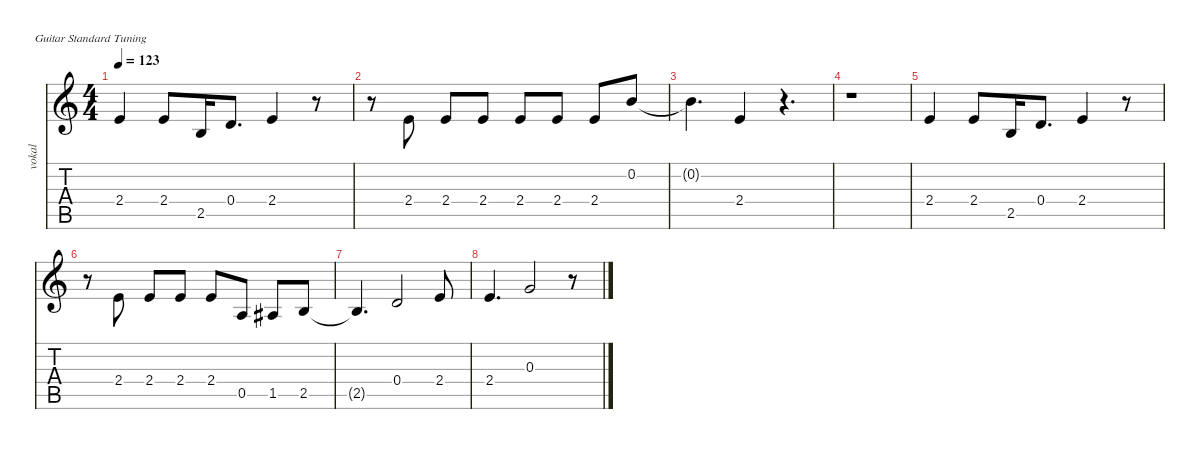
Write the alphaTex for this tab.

\defaultSystemsLayout 4
\hideDynamics
\bracketExtendMode nobrackets
\track ("Vocal" "vokal") {instrument acousticguitarsteel}
\staff {score tabs}
\tuning (E4 B3 G3 D3 A2 E2)
\ts (4 4)
\tempo 123
\clef g2
\ks c
2.4.4{dy mf beam Up} 2.4.8{beam Up} 2.5.16{beam Up} 0.4.8{d beam Up} 2.4.4{beam Up} r.8{beam Down} |
r.8{beam Down} 2.4.8{beam Up} 2.4.8{beam Up} 2.4.8{beam Up} 2.4.8{beam Up} 2.4.8{beam Up} 2.4.8{beam Up} 0.2.8{beam Up} |
0.2{t}.4{d beam Down} 2.4.4{beam Up} r.4{d beam Down} |
r.1{beam Down} |
2.4.4{beam Up} 2.4.8{beam Up} 2.5.16{beam Up} 0.4.8{d beam Up} 2.4.4{beam Up} r.8{beam Down} |
r.8{beam Down} 2.4.8{beam Up} 2.4.8{beam Up} 2.4.8{beam Up} 2.4.8{beam Up} 0.5.8{beam Up} 1.5{acc #}.8{beam Up} 2.5.8{beam Up} |
2.5{t}.4{d beam Up} 0.4.2{beam Up} 2.4.8{beam Up} |
2.4.4{d beam Up} 0.3.2{beam Up} r.8{beam Down}
